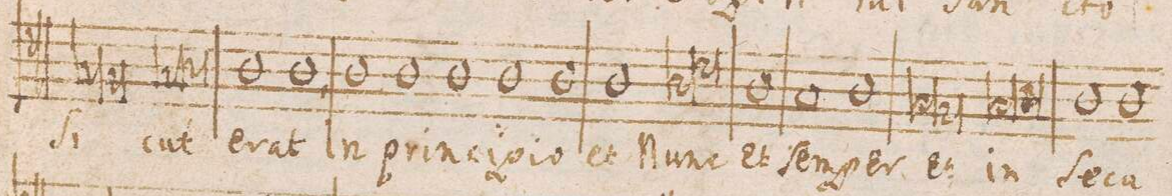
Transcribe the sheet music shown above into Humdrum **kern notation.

**kern	**text
*I"TENOR	*
*clefC4	*
*k[]	*
*met(C|)	*
*M2/1	*
1G/	Si-
1F/	.
*Xlig	*
=12-	=12-
*lig	*
1G/	-cut
1A\	.
*Xlig	*
=13-	=13-
1A\	e-
1A\,	-rat
=14-	=14-
1A\	in
1A\	prin-
=15-	=15-
1A\	-ci-
1A\	-pi-
=16-	=16-
1A\	-o
1A\	et
=17-	=17-
*lig	*
1A\	Nunc
1c\	.
*Xlig	*
=18-	=18-
1A\	et
1G/	Sem-
=19-	=19-
1A\	-per
*lig	*
1G/	Et
=20-	=20-
1F/	.
*Xlig	*
*lig	*
1G/	in
=21-	=21-
1A\	.
*Xlig	*
1A\	Se-
=22-	=22-
1A\	-cu-
*-	*-
